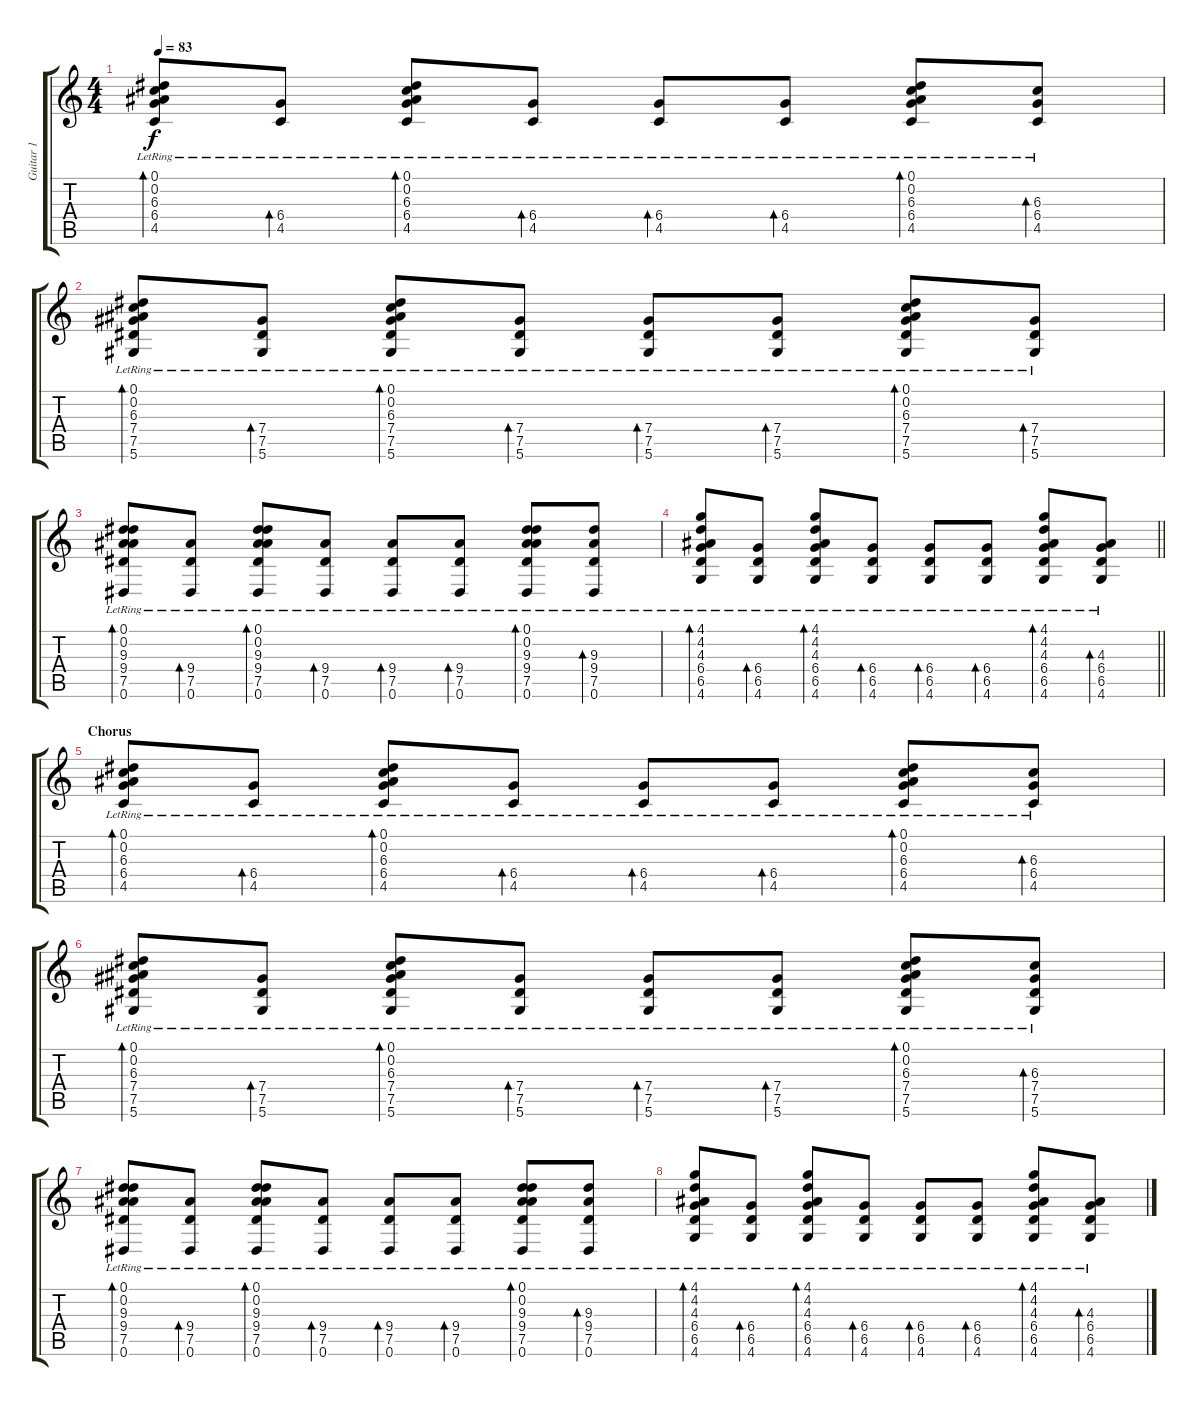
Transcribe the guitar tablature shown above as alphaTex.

\track ("Guitar 1" "Guitar 1") {instrument acousticguitarsteel}
\staff {score tabs}
\tuning (Eb4 Bb3 Gb3 Db3 Ab2 Eb2) {hide}
\ts (4 4)
\tempo 83
\clef g2
\ks c
(0.1{lr} 0.2{lr} 6.3{lr} 6.4{lr} 4.5{lr}).8{bd 30 dy f} (6.4{lr} 4.5{lr}).8{bd 30} (0.1{lr} 0.2{lr} 6.3{lr} 6.4{lr} 4.5{lr}).8{bd 30} (6.4{lr} 4.5{lr}).8{bd 30} (6.4{lr} 4.5{lr}).8{bd 30} (6.4{lr} 4.5{lr}).8{bd 30} (0.1{lr} 0.2{lr} 6.3{lr} 6.4{lr} 4.5{lr}).8{bd 30} (6.3{lr} 6.4{lr} 4.5{lr}).8{bd 30} |
(0.1{lr} 0.2{lr} 6.3{lr} 7.4{lr} 7.5{lr} 5.6{lr}).8{bd 30} (7.4{lr} 7.5{lr} 5.6{lr}).8{bd 30} (0.1{lr} 0.2{lr} 6.3{lr} 7.4{lr} 7.5{lr} 5.6{lr}).8{bd 30} (7.4{lr} 7.5{lr} 5.6{lr}).8{bd 30} (7.4{lr} 7.5{lr} 5.6{lr}).8{bd 30} (7.4{lr} 7.5{lr} 5.6{lr}).8{bd 30} (0.1{lr} 0.2{lr} 6.3{lr} 7.4{lr} 7.5{lr} 5.6{lr}).8{bd 30} (7.4{lr} 7.5{lr} 5.6{lr}).8{bd 30} |
(0.1{lr} 0.2{lr} 9.3{lr} 9.4{lr} 7.5{lr} 0.6{lr}).8{bd 30} (9.4{lr} 7.5{lr} 0.6{lr}).8{bd 30} (0.1{lr} 0.2{lr} 9.3{lr} 9.4{lr} 7.5{lr} 0.6{lr}).8{bd 30} (9.4{lr} 7.5{lr} 0.6{lr}).8{bd 30} (9.4{lr} 7.5{lr} 0.6{lr}).8{bd 30} (9.4{lr} 7.5{lr} 0.6{lr}).8{bd 30} (0.1{lr} 0.2{lr} 9.3{lr} 9.4{lr} 7.5{lr} 0.6{lr}).8{bd 30} (9.3{lr} 9.4{lr} 7.5{lr} 0.6{lr}).8{bd 30} |
\barLineRight lightlight
(4.1{lr} 4.2{lr} 4.3{lr} 6.4{lr} 6.5{lr} 4.6{lr}).8{bd 30} (6.4{lr} 6.5{lr} 4.6{lr}).8{bd 30} (4.1{lr} 4.2{lr} 4.3{lr} 6.4{lr} 6.5{lr} 4.6{lr}).8{bd 30} (6.4{lr} 6.5{lr} 4.6{lr}).8{bd 30} (6.4{lr} 6.5{lr} 4.6{lr}).8{bd 30} (6.4{lr} 6.5{lr} 4.6{lr}).8{bd 30} (4.1{lr} 4.2{lr} 4.3{lr} 6.4{lr} 6.5{lr} 4.6{lr}).8{bd 30} (4.3{lr} 6.4{lr} 6.5{lr} 4.6{lr}).8{bd 30} |
\section ("" "Chorus")
(0.1{lr} 0.2{lr} 6.3{lr} 6.4{lr} 4.5{lr}).8{bd 30} (6.4{lr} 4.5{lr}).8{bd 30} (0.1{lr} 0.2{lr} 6.3{lr} 6.4{lr} 4.5{lr}).8{bd 30} (6.4{lr} 4.5{lr}).8{bd 30} (6.4{lr} 4.5{lr}).8{bd 30} (6.4{lr} 4.5{lr}).8{bd 30} (0.1{lr} 0.2{lr} 6.3{lr} 6.4{lr} 4.5{lr}).8{bd 30} (6.3{lr} 6.4{lr} 4.5{lr}).8{bd 30} |
(0.1{lr} 0.2{lr} 6.3{lr} 7.4{lr} 7.5{lr} 5.6{lr}).8{bd 30} (7.4{lr} 7.5{lr} 5.6{lr}).8{bd 30} (0.1{lr} 0.2{lr} 6.3{lr} 7.4{lr} 7.5{lr} 5.6{lr}).8{bd 30} (7.4{lr} 7.5{lr} 5.6{lr}).8{bd 30} (7.4{lr} 7.5{lr} 5.6{lr}).8{bd 30} (7.4{lr} 7.5{lr} 5.6{lr}).8{bd 30} (0.1{lr} 0.2{lr} 6.3{lr} 7.4{lr} 7.5{lr} 5.6{lr}).8{bd 30} (6.3{lr} 7.4{lr} 7.5{lr} 5.6{lr}).8{bd 30} |
(0.1{lr} 0.2{lr} 9.3{lr} 9.4{lr} 7.5{lr} 0.6{lr}).8{bd 30} (9.4{lr} 7.5{lr} 0.6{lr}).8{bd 30} (0.1{lr} 0.2{lr} 9.3{lr} 9.4{lr} 7.5{lr} 0.6{lr}).8{bd 30} (9.4{lr} 7.5{lr} 0.6{lr}).8{bd 30} (9.4{lr} 7.5{lr} 0.6{lr}).8{bd 30} (9.4{lr} 7.5{lr} 0.6{lr}).8{bd 30} (0.1{lr} 0.2{lr} 9.3{lr} 9.4{lr} 7.5{lr} 0.6{lr}).8{bd 30} (9.3{lr} 9.4{lr} 7.5{lr} 0.6{lr}).8{bd 30} |
(4.1{lr} 4.2{lr} 4.3{lr} 6.4{lr} 6.5{lr} 4.6{lr}).8{bd 30} (6.4{lr} 6.5{lr} 4.6{lr}).8{bd 30} (4.1{lr} 4.2{lr} 4.3{lr} 6.4{lr} 6.5{lr} 4.6{lr}).8{bd 30} (6.4{lr} 6.5{lr} 4.6{lr}).8{bd 30} (6.4{lr} 6.5{lr} 4.6{lr}).8{bd 30} (6.4{lr} 6.5{lr} 4.6{lr}).8{bd 30} (4.1{lr} 4.2{lr} 4.3{lr} 6.4{lr} 6.5{lr} 4.6{lr}).8{bd 30} (4.3{lr} 6.4{lr} 6.5{lr} 4.6{lr}).8{bd 30}
